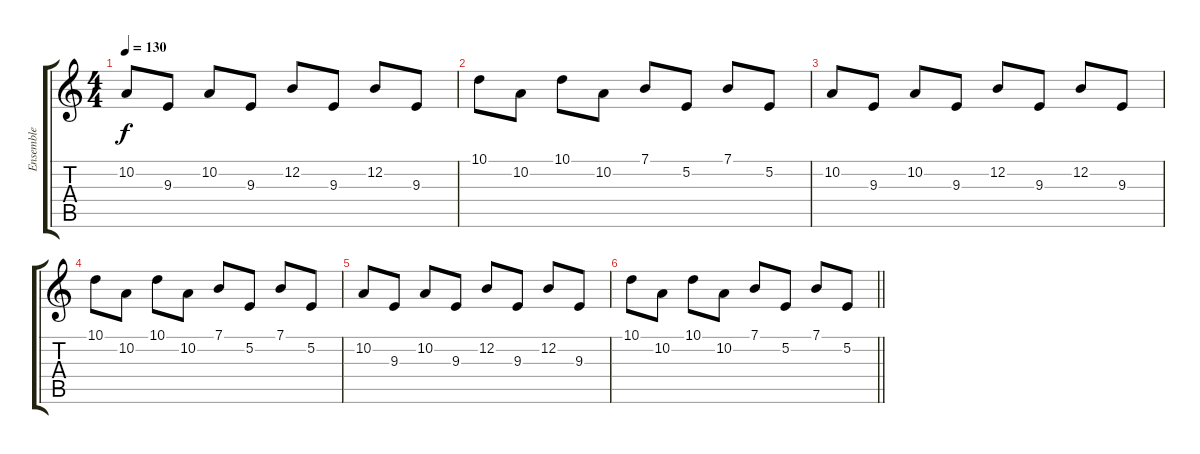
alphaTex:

\track ("Ensemble" "Ensemble") {instrument stringensemble1}
\staff {score tabs}
\tuning (E4 B3 G3 D3 A2 E2) {hide}
\ts (4 4)
\tempo 130
\clef g2
\ks c
10.2.8{dy f} 9.3.8 10.2.8 9.3.8 12.2.8 9.3.8 12.2.8 9.3.8 |
10.1.8 10.2.8 10.1.8 10.2.8 7.1.8 5.2.8 7.1.8 5.2.8 |
10.2.8 9.3.8 10.2.8 9.3.8 12.2.8 9.3.8 12.2.8 9.3.8 |
10.1.8 10.2.8 10.1.8 10.2.8 7.1.8 5.2.8 7.1.8 5.2.8 |
10.2.8 9.3.8 10.2.8 9.3.8 12.2.8 9.3.8 12.2.8 9.3.8 |
\barLineRight lightlight
10.1.8 10.2.8 10.1.8 10.2.8 7.1.8 5.2.8 7.1.8 5.2.8
